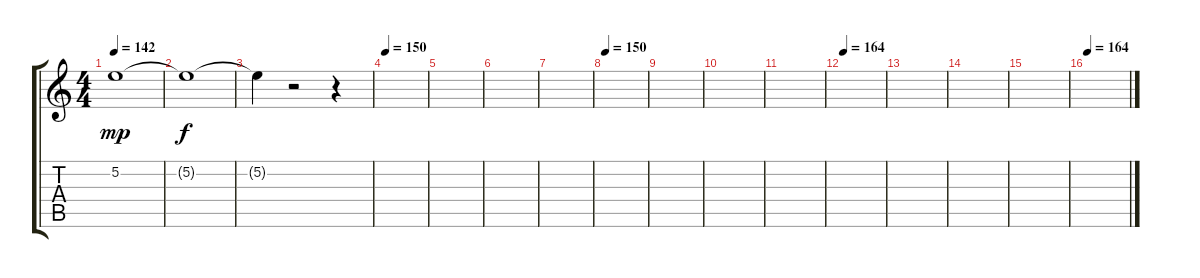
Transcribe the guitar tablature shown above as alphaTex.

\track "" {instrument acousticguitarsteel}
\staff {score tabs}
\tuning (E4 B3 G3 D3 A2 E2) {hide}
\ts (4 4)
\tempo 142
\clef g2
\ks c
5.2.1{dy mp} |
5.2{t}.1{dy f} |
5.2{t}.4 r.2 r.4 |
\tempo 150
|
|
|
|
\tempo 150
|
|
|
|
\tempo 164
|
|
|
|
\tempo 164
